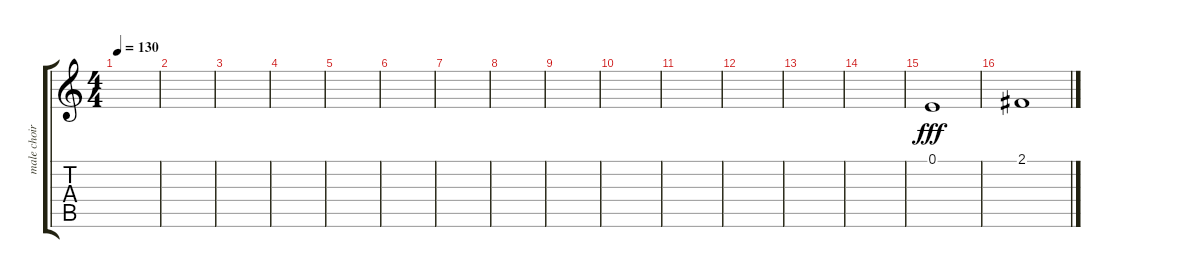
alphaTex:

\track ("male choir" "male choir") {instrument fx7echoes}
\staff {score tabs}
\tuning (E4 B3 G3 D3 A2 E2) {hide}
\ts (4 4)
\tempo 130
\clef g2
\ks c
|
|
|
|
|
|
|
|
|
|
|
|
|
|
0.1.1{dy fff} |
2.1.1
